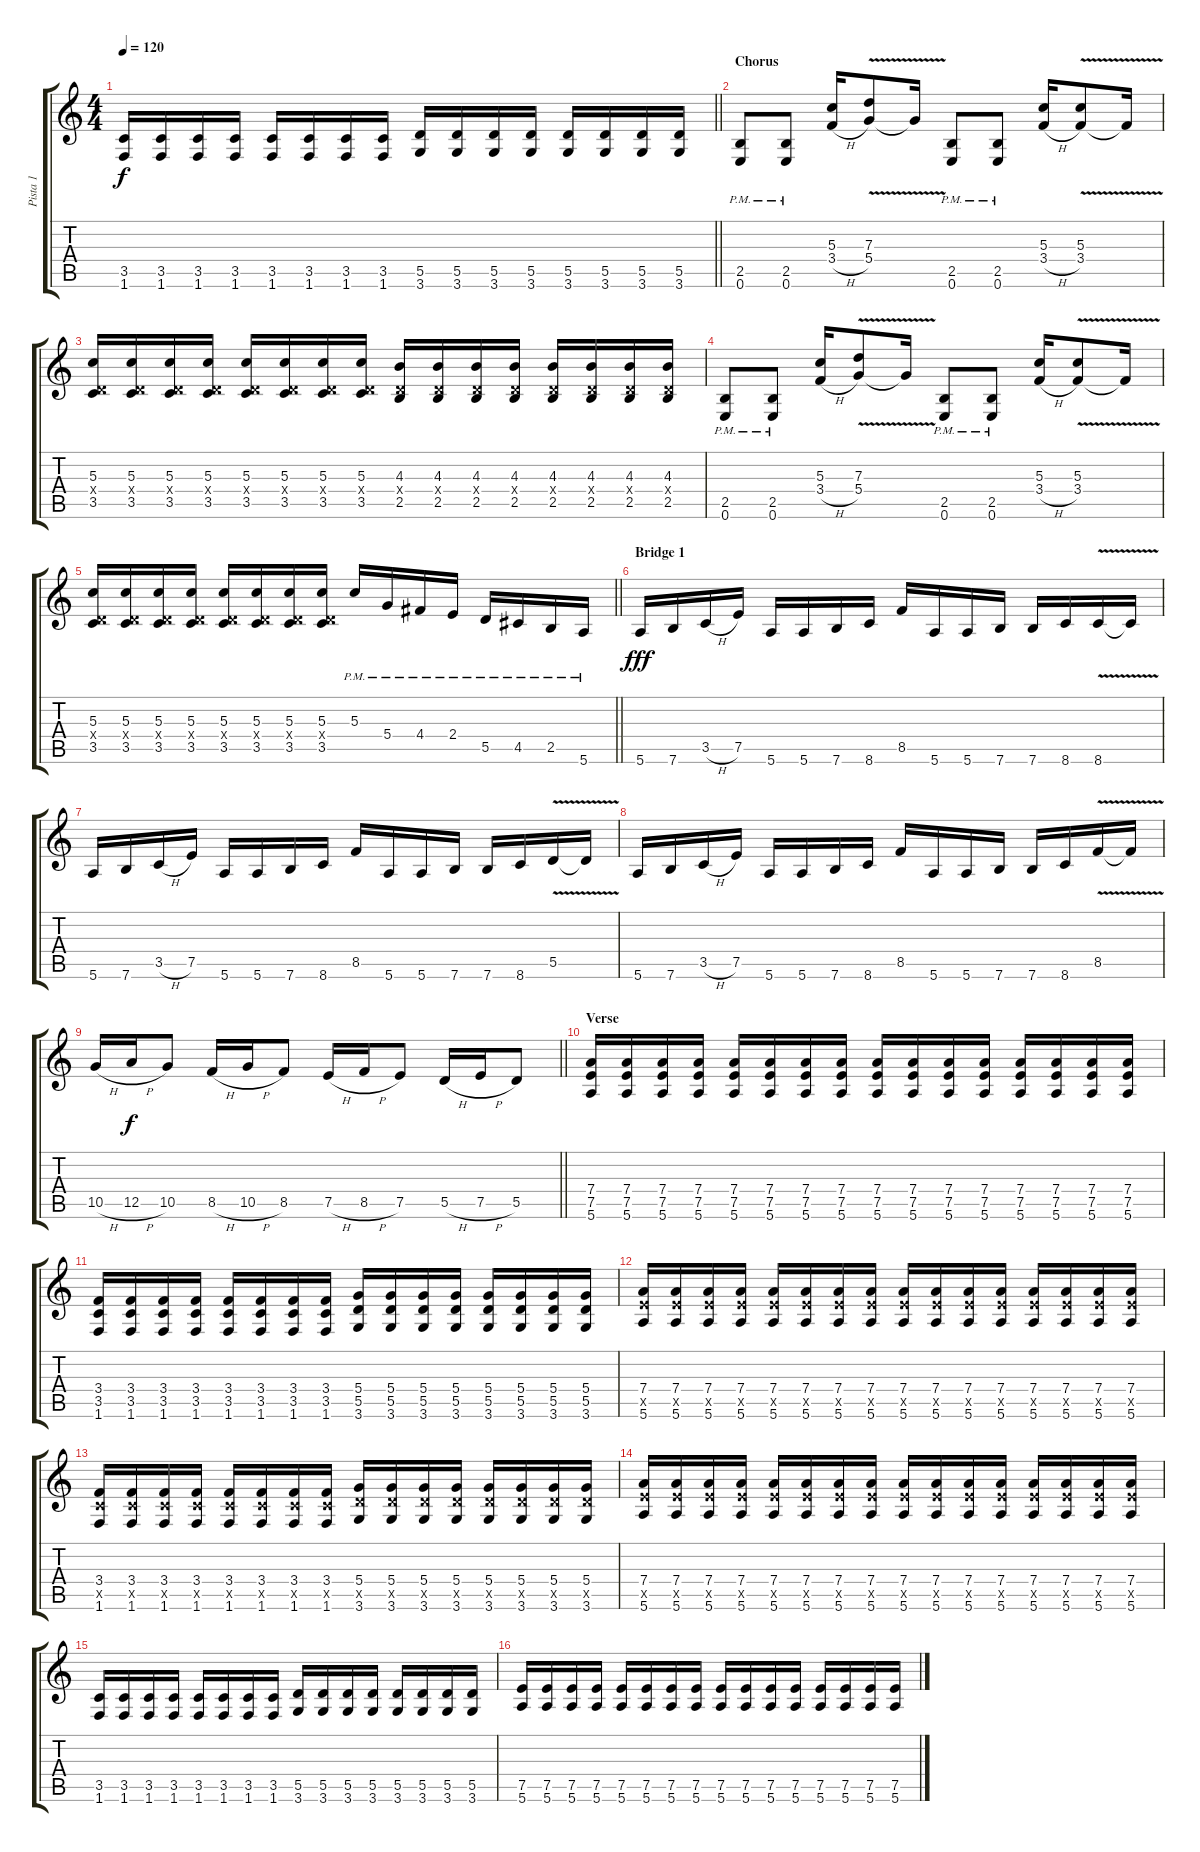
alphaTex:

\track ("Pista 1" "Pista 1") {instrument distortionguitar}
\staff {score tabs}
\tuning (E4 B3 G3 D3 A2 E2) {hide}
\ts (4 4)
\tempo 120
\clef g2
\barLineRight lightlight
\ks c
(3.5 1.6).16{dy f} (3.5 1.6).16 (3.5 1.6).16 (3.5 1.6).16 (3.5 1.6).16 (3.5 1.6).16 (3.5 1.6).16 (3.5 1.6).16 (5.5 3.6).16 (5.5 3.6).16 (5.5 3.6).16 (5.5 3.6).16 (5.5 3.6).16 (5.5 3.6).16 (5.5 3.6).16 (5.5 3.6).16 |
\section ("" "Chorus")
(2.5{pm} 0.6{pm}).8 (2.5{pm} 0.6{pm}).8 (5.3 3.4{h}).16 (7.3 5.4{v}).8 5.4{v t}.16 (2.5{pm} 0.6{pm}).8 (2.5{pm} 0.6{pm}).8 (5.3 3.4{h}).16 (5.3 3.4{v}).8 3.4{v t}.16 |
(5.3 0.4{x} 3.5).16 (5.3 0.4{x} 3.5).16 (5.3 0.4{x} 3.5).16 (5.3 0.4{x} 3.5).16 (5.3 0.4{x} 3.5).16 (5.3 0.4{x} 3.5).16 (5.3 0.4{x} 3.5).16 (5.3 0.4{x} 3.5).16 (4.3 0.4{x} 2.5).16 (4.3 0.4{x} 2.5).16 (4.3 0.4{x} 2.5).16 (4.3 0.4{x} 2.5).16 (4.3 0.4{x} 2.5).16 (4.3 0.4{x} 2.5).16 (4.3 0.4{x} 2.5).16 (4.3 0.4{x} 2.5).16 |
(2.5{pm} 0.6{pm}).8 (2.5{pm} 0.6{pm}).8 (5.3 3.4{h}).16 (7.3 5.4{v}).8 5.4{v t}.16 (2.5{pm} 0.6{pm}).8 (2.5{pm} 0.6{pm}).8 (5.3 3.4{h}).16 (5.3 3.4{v}).8 3.4{v t}.16 |
\barLineRight lightlight
(5.3 0.4{x} 3.5).16 (5.3 0.4{x} 3.5).16 (5.3 0.4{x} 3.5).16 (5.3 0.4{x} 3.5).16 (5.3 0.4{x} 3.5).16 (5.3 0.4{x} 3.5).16 (5.3 0.4{x} 3.5).16 (5.3 0.4{x} 3.5).16 5.3{pm}.16 5.4{pm}.16 4.4{pm}.16 2.4{pm}.16 5.5{pm}.16 4.5{pm}.16 2.5{pm}.16 5.6{pm}.16 |
\section ("" "Bridge 1")
5.6.16{dy fff} 7.6.16 3.5{h}.16 7.5.16 5.6.16 5.6.16 7.6.16 8.6.16 8.5.16 5.6.16 5.6.16 7.6.16 7.6.16 8.6.16 8.6{v}.16 8.6{t}.16 |
5.6.16 7.6.16 3.5{h}.16 7.5.16 5.6.16 5.6.16 7.6.16 8.6.16 8.5.16 5.6.16 5.6.16 7.6.16 7.6.16 8.6.16 5.5{v}.16 5.5{t}.16 |
5.6.16 7.6.16 3.5{h}.16 7.5.16 5.6.16 5.6.16 7.6.16 8.6.16 8.5.16 5.6.16 5.6.16 7.6.16 7.6.16 8.6.16 8.5{v}.16 8.5{t}.16 |
\barLineRight lightlight
10.5{h}.16 12.5{h}.16{dy f} 10.5.8 8.5{h}.16 10.5{h}.16 8.5.8 7.5{h}.16 8.5{h}.16 7.5.8 5.5{h}.16 7.5{h}.16 5.5.8 |
\section ("" "Verse")
(7.4 7.5 5.6).16 (7.4 7.5 5.6).16 (7.4 7.5 5.6).16 (7.4 7.5 5.6).16 (7.4 7.5 5.6).16 (7.4 7.5 5.6).16 (7.4 7.5 5.6).16 (7.4 7.5 5.6).16 (7.4 7.5 5.6).16 (7.4 7.5 5.6).16 (7.4 7.5 5.6).16 (7.4 7.5 5.6).16 (7.4 7.5 5.6).16 (7.4 7.5 5.6).16 (7.4 7.5 5.6).16 (7.4 7.5 5.6).16 |
(3.4 3.5 1.6).16 (3.4 3.5 1.6).16 (3.4 3.5 1.6).16 (3.4 3.5 1.6).16 (3.4 3.5 1.6).16 (3.4 3.5 1.6).16 (3.4 3.5 1.6).16 (3.4 3.5 1.6).16 (5.4 5.5 3.6).16 (5.4 5.5 3.6).16 (5.4 5.5 3.6).16 (5.4 5.5 3.6).16 (5.4 5.5 3.6).16 (5.4 5.5 3.6).16 (5.4 5.5 3.6).16 (5.4 5.5 3.6).16 |
(7.4 7.5{x} 5.6).16 (7.4 7.5{x} 5.6).16 (7.4 7.5{x} 5.6).16 (7.4 7.5{x} 5.6).16 (7.4 7.5{x} 5.6).16 (7.4 7.5{x} 5.6).16 (7.4 7.5{x} 5.6).16 (7.4 7.5{x} 5.6).16 (7.4 7.5{x} 5.6).16 (7.4 7.5{x} 5.6).16 (7.4 7.5{x} 5.6).16 (7.4 7.5{x} 5.6).16 (7.4 7.5{x} 5.6).16 (7.4 7.5{x} 5.6).16 (7.4 7.5{x} 5.6).16 (7.4 7.5{x} 5.6).16 |
(3.4 3.5{x} 1.6).16 (3.4 3.5{x} 1.6).16 (3.4 3.5{x} 1.6).16 (3.4 3.5{x} 1.6).16 (3.4 3.5{x} 1.6).16 (3.4 3.5{x} 1.6).16 (3.4 3.5{x} 1.6).16 (3.4 3.5{x} 1.6).16 (5.4 5.5{x} 3.6).16 (5.4 5.5{x} 3.6).16 (5.4 5.5{x} 3.6).16 (5.4 5.5{x} 3.6).16 (5.4 5.5{x} 3.6).16 (5.4 5.5{x} 3.6).16 (5.4 5.5{x} 3.6).16 (5.4 5.5{x} 3.6).16 |
(7.4 7.5{x} 5.6).16 (7.4 7.5{x} 5.6).16 (7.4 7.5{x} 5.6).16 (7.4 7.5{x} 5.6).16 (7.4 7.5{x} 5.6).16 (7.4 7.5{x} 5.6).16 (7.4 7.5{x} 5.6).16 (7.4 7.5{x} 5.6).16 (7.4 7.5{x} 5.6).16 (7.4 7.5{x} 5.6).16 (7.4 7.5{x} 5.6).16 (7.4 7.5{x} 5.6).16 (7.4 7.5{x} 5.6).16 (7.4 7.5{x} 5.6).16 (7.4 7.5{x} 5.6).16 (7.4 7.5{x} 5.6).16 |
(3.5 1.6).16 (3.5 1.6).16 (3.5 1.6).16 (3.5 1.6).16 (3.5 1.6).16 (3.5 1.6).16 (3.5 1.6).16 (3.5 1.6).16 (5.5 3.6).16 (5.5 3.6).16 (5.5 3.6).16 (5.5 3.6).16 (5.5 3.6).16 (5.5 3.6).16 (5.5 3.6).16 (5.5 3.6).16 |
(7.5 5.6).16 (7.5 5.6).16 (7.5 5.6).16 (7.5 5.6).16 (7.5 5.6).16 (7.5 5.6).16 (7.5 5.6).16 (7.5 5.6).16 (7.5 5.6).16 (7.5 5.6).16 (7.5 5.6).16 (7.5 5.6).16 (7.5 5.6).16 (7.5 5.6).16 (7.5 5.6).16 (7.5 5.6).16
